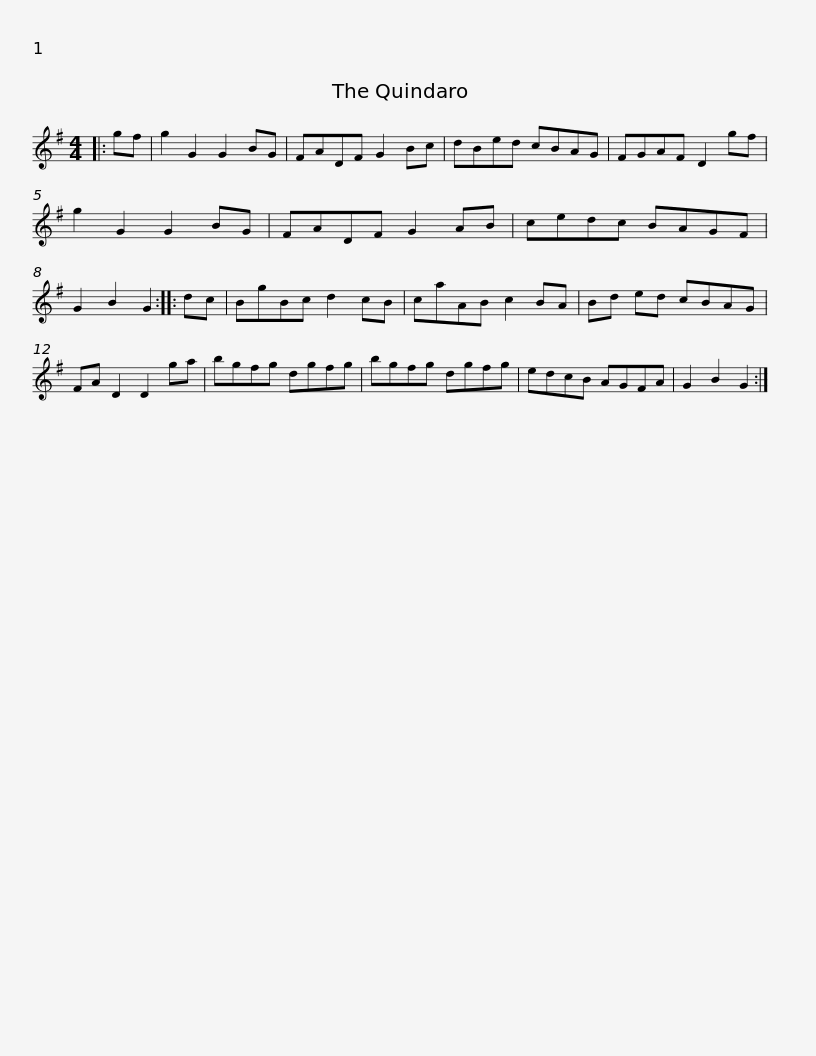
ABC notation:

X:1
L:1/8
M:4/4
I:linebreak $
K:G
V:1 treble
V:1
|: gf | g2 G2 G2 BG | FADF G2 Bc | dBed cBAG | FGAF D2 gf | %5
 g2 G2 G2 BG | FADF G2 AB |$ cedc BAGF | G2 B2 G2 :: dc | %10
 BgBc d2 cB | caAB c2 BA | Bd ed cBAG | FA D2 D2 ga |$ bgfg dgfg | %15
 bgfg dgfg | edcB AGFA | G2 B2 G2 :| %18
